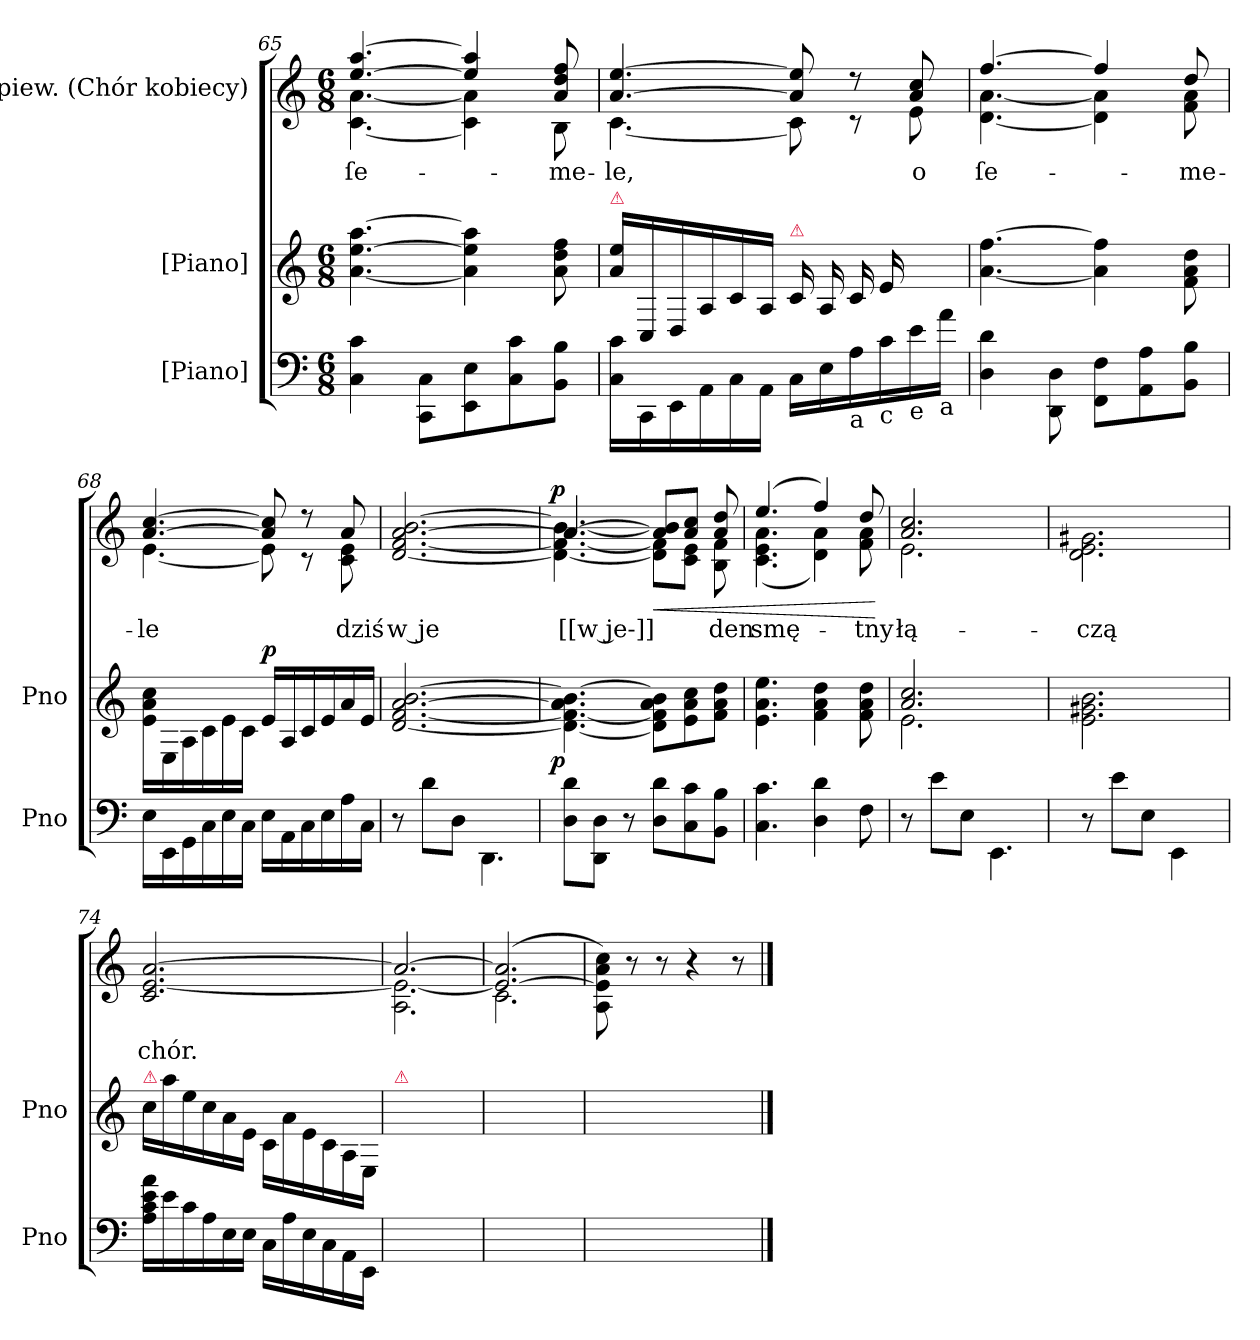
**kern	**kern	**dynam	**kern	**text	**dynam
*part3	*part2	*part2	*part1	*part1	*part1
*staff3	*staff2	*staff2	*staff1	*staff1	*staff1
*I"[Piano]	*I"[Piano]	*	*I"Śpiew. (Chór kobiecy)	*	*
*I'Pno	*I'Pno	*	*	*	*
*clefF4	*clefG2	*	*clefG2	*	*
*k[]	*k[]	*	*k[]	*	*
*a:	*a:	*	*a:	*	*
*M6/8	*M6/8	*	*M6/8	*	*
=65	=65	=65	=65	=65	=65
*	*	*	*^	*	*
4C\ 4c\	[4.a\ [4.ee\ [4.aa\	.	[4.ee/ [4.aa/	[4.c\ [4.a\	ſe-	.
8CC\ 8C\L	.	.	.	.	.	.
8EE\ 8E\	4a]\ 4ee]\ 4aa]\	.	4ee]/ 4aa]/	4c]\ 4a]\	.	.
8C\ 8c\	.	.	.	.	.	.
8BB\ 8B\J	8a\ 8dd\ 8ff\	.	8a/ 8dd/ 8ff/	8B\	-me-	.
=66	=66	=66	=66	=66	=66	=66
!	!LO:TX:a:color=crimson:t=⚠	!	!	!	!	!
16C\ 16c\LL	16a\ 16ee\LL	.	[4.a/ [4.ee/	[4.c\	-le,	.
16CC\	16C/	.	.	.	.	.
16EE\	16D/	.	.	.	.	.
16AA\	16A/	.	.	.	.	.
16C\	16c/	.	.	.	.	.
16AA\JJ	16A/JJ	.	.	.	.	.
!	!LO:TX:a:color=crimson:t=⚠	!	!	!	!	!
16C\LL	16c/LL	.	8a]/ 8ee]/	8c\]	.	.
16E\	16A/	.	.	.	.	.
!LO:TX:b:t=a	!	!	!	!	!	!
16A\	16c/	.	8r	8r	.	.
!LO:TX:b:t=c	!	!	!	!	!	!
16c\	16e/	.	.	.	.	.
!LO:TX:b:t=e	!	!	!	!	!	!
16e\	16ryy	.	8a/ 8cc/	8e\	o	.
!LO:TX:b:t=a	!	!	!	!	!	!
16a\JJ	16ryy	.	.	.	.	.
=67	=67	=67	=67	=67	=67	=67
4D\ 4d\	[4.a\ [4.ff\	.	[4.ff/	[4.d\ [4.a\	ſe-	.
8DD\ 8D\	.	.	.	.	.	.
8FF\ 8F\L	4a]\ 4ff]\	.	4ff/]	4d]\ 4a]\	.	.
8AA\ 8A\	.	.	.	.	.	.
8BB\ 8B\J	8f\ 8a\ 8dd\	.	8dd/	8f\ 8a\	-me-	.
=68	=68	=68	=68	=68	=68	=68
16E\LL	16e\ 16a\ 16cc\LL	.	[4.a/ [4.cc/	[4.e\	-le	.
16EE\	16E\	.	.	.	.	.
16GG\	16A\	.	.	.	.	.
16C\	16c\	.	.	.	.	.
16E\	16e\	.	.	.	.	.
16C\JJ	16c\JJ	.	.	.	.	.
!	!	!LO:DY:a	!	!	!	!
16E\LL	16e/LL	p	8a]/ 8cc]/	8e\]	.	.
16AA\	16A/	.	.	.	.	.
16C\	16c/	.	8r	8r	.	.
16E\	16e/	.	.	.	.	.
16A\	16a/	.	8a/	8c\ 8e\	dziś	.
16C\JJ	16e/JJ	.	.	.	.	.
*	*	*	*v	*v	*	*
=69	=69	=69	=69	=69	=69
8r	[<2.d/ [<2.f/ [2.a/ [>2.b/	.	[<2.d/ [<2.f/ [>2.a/ [<2.b/	w je	.
8d\L	.	.	.	.	.
8D\J	.	.	.	.	.
4.DD\	.	.	.	.	.
=70	=70	=70	=70	=70	=70
*	*	*	*^	*	*
!	!	!LO:DY:rj	!	!	!	!LO:DY:b:rj
8D\ 8d\L	4.d_\ 4.f_\ 4.a]\ 4.b_\	p	4.a/_	4.d_\ 4.f_\ 4.b_<\	[[w je-]]	p
8DD\ 8D\J	.	.	.	.	.	.
8r	.	.	.	.	.	.
!	!	!	!	!	!	!LO:HP:b
8D\ 8d\L	8d]\ 8f]\ 8a\ 8b]\L	.	8a]/ 8b]/L	8d]\ 8f]\L	.	<
8C\ 8c\	8e\ 8a\ 8cc\	.	8a/ 8cc/J	8c\ 8e\J	.	.
8BB\ 8B\J	8f\ 8a\ 8dd\J	.	8a/ 8dd/	8B\ 8f\	-den	.
=71	=71	=71	=71	=71	=71	=71
4.C\ 4.c\	4.e\ 4.a\ 4.ee\	.	(>4.ee/	(<4.c\ 4.e\ 4.a\	smę-	.
4D\ 4d\	4f\ 4a\ 4dd\	.	4ff/)	4d\ 4a\)	.	.
8F\	8f\ 8a\ 8dd\	.	8dd/	8f\ 8a\	-tny	.
*	*	*	*v	*v	*	*
.	.	.	.	.	[
=72	=72	=72	=72	=72	=72
*	*^	*	*^	*	*
8r	2.a/ 2.cc/	2.e\	.	2.a/ 2.cc/	2.e\	łą-	.
8e\L	.	.	.	.	.	.	.
8E\J	.	.	.	.	.	.	.
4.EE\	.	.	.	.	.	.	.
*	*v	*v	*	*	*	*	*
*	*	*	*v	*v	*	*
=73	=73	=73	=73	=73	=73
8r	2.e\ 2.g#X\ 2.b\	.	2.d\ 2.e\ 2.g#X\	-czą	.
8e\L	.	.	.	.	.
8E\J	.	.	.	.	.
!LO:N:vis=4	!	!	!	!	!
4.EE\	.	.	.	.	.
=74	=74	=74	=74	=74	=74
!	!LO:TX:a:color=crimson:t=⚠	!	!	!	!
16A\ 16c\ 16e\ 16a\LL	16cc\LL	.	2.c/ [<2.e/ [>2.a/	chór.	.
16e\	16aa\	.	.	.	.
16c\	16ee\	.	.	.	.
16A\	16cc\	.	.	.	.
16E\	16a\	.	.	.	.
16E\JJ	16e\JJ	.	.	.	.
16C\LL	16c\LL	.	.	.	.
16A\	16a\	.	.	.	.
16E\	16e\	.	.	.	.
16C\	16c\	.	.	.	.
16AA\	16A\	.	.	.	.
16EE\JJ	16E\JJ	.	.	.	.
=75	=75	=75	=75	=75	=75
*	*	*	*^	*	*
!	!LO:TX:a:color=crimson:t=⚠	!	!	!	!	!
2.ryy	2.ryy	.	2.a/_	2.A\ 2.e_<\	.	.
=76	=76	=76	=76	=76	=76	=76
2.ryy	2.ryy	.	(>2.e_/ 2.a]/	2.c\	.	.
*	*	*	*v	*v	*	*
=77	=77	=77	=77	=77	=77
2.ryy	2.ryy	.	8A\ 8e]\ 8a\ 8cc\)	.	.
.	.	.	8r	.	.
.	.	.	8r	.	.
.	.	.	4r	.	.
.	.	.	8r	.	.
==	==	==	==	==	==
*-	*-	*-	*-	*-	*-
